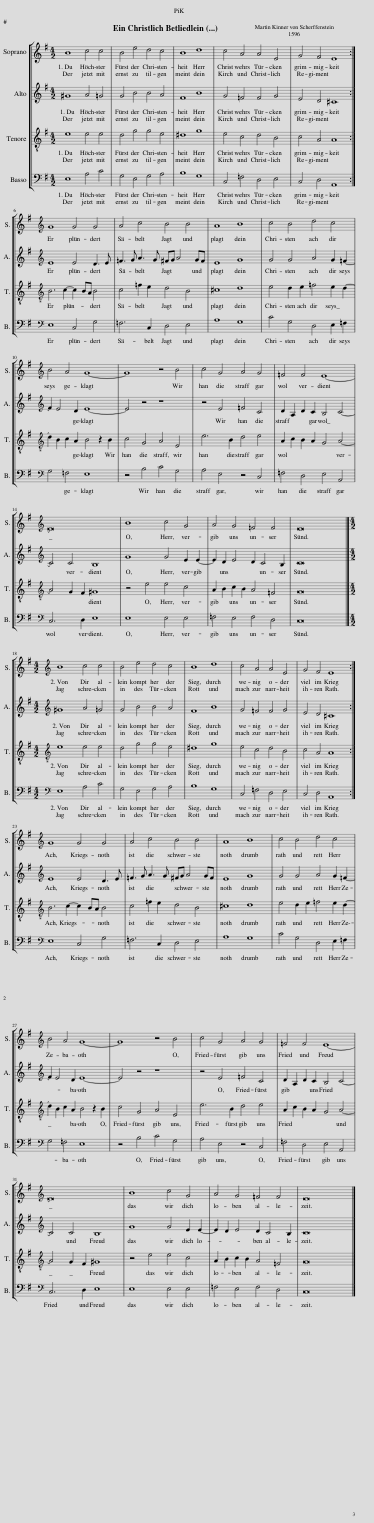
X:1
%%score [ 1 2 3 4 ]
L:1/8
M:4/2
I:linebreak $
K:G
V:1 treble
V:2 treble
V:3 treble-8
V:4 bass
V:1
 B8 c4 c4 | B4 e4 d4 c4 | B8 d8 | c4 A4 A4 E4 | G4 F4 E8 :|$ %5
[K:treble] G8 G4 G4 | A4 c4 B4 B4 | A8 B8 | c4 B4 d4 c4 |$[K:treble] B4 A4 G8- | %10
 G8 z4 B4 | c4 G4 A4 G4 | =F4 F4 E8- |$[K:treble] E16 | B8 c4 G4 | %15
 A4 G4 =F4 F4 | E16 |]$[M:4/2][K:treble] B8 c4 c4 | B4 e4 d4 c4 | B8 d8 | %20
 c4 A4 A4 E4 | G4 F4 E8 :|$[K:treble] G8 G4 G4 | A4 c4 B4 B4 | A8 B8 | %25
 c4 B4 d4 c4 |$[K:treble] B4 A4 G8- | G8 z4 B4 | c4 G4 A4 G4 | =F4 F4 E8- |$ %30
[K:treble] E16 | B8 c4 G4 | A4 G4 =F4 F4 | E16 |] %34
V:2
 ^G8 A4 =G4 | G4 B4 B4 A4 | F8 B8 | G4 =F4 F4 G4 | E4 D4 ^C8 :|$ %5
[K:treble] E8 E4 D3 E | =F3 G A3 G ^FG A4 GF | E8 G8 | G4 G4 A4 G2 =F2- |$[K:treble] F2 E4 D2 E8- | %10
 E4 z4 z8 | z4 E4 =F4 C4 | D2 A,2 D2 C2 B,4 C4- |$[K:treble] C4 C4 B,8 | G8 G4 E2 E2- | %15
 E2 D2 E4 D2 C4 B,2 | C16 |]$[M:4/2][K:treble] ^G8 A4 =G4 | G4 B4 B4 A4 | F8 B8 | %20
 G4 =F4 F4 G4 | E4 D4 ^C8 :|$[K:treble] E8 E4 D3 E | =F3 G A3 G ^FG A4 GF | E8 G8 | %25
 G4 G4 A4 G2 =F2- |$[K:treble] F2 E4 D2 E8- | E4 z4 z8 | z4 E4 =F4 C4 | D2 A,2 D2 C2 B,4 C4- |$ %30
[K:treble] C4 C4 B,8 | G8 G4 E2 E2- | E2 D2 E4 D2 C4 B,2 | C16 |] %34
V:3
 e8 e4 e4 | d4 g4 g4 e4 | ^d8 g8 | e4 c4 d4 B4 | c4 A4 A8 :|$ %5
[K:treble-8] B6 c2- c2 BA B4 | c4 =f2 e2 d4 B4 | ^c8 d8 | e4 d2 e2 =f4 e2 d2- |$[K:treble-8] d2 B2 c2 A2 B4 z2 B2 | %10
 c4 G4 A4 E4 | e6 B2 d4 e4 | A2 c2 B2 A2 G4 A4- |$[K:treble-8] A4 G2 F2 ^G8 | z4 e4 e4 c4 | %15
 A2 B2 c2 B2 A4 =F4 | G16 |]$[M:4/2][K:treble-8] e8 e4 e4 | d4 g4 g4 e4 | ^d8 g8 | %20
 e4 c4 d4 B4 | c4 A4 A8 :|$[K:treble-8] B6 c2- c2 BA B4 | c4 =f2 e2 d4 B4 | ^c8 d8 | %25
 e4 d2 e2 =f4 e2 d2- |$[K:treble-8] d2 B2 c2 A2 B4 z2 B2 | c4 G4 A4 E4 | e6 B2 d4 e4 | A2 c2 B2 A2 G4 A4- |$ %30
[K:treble-8] A4 G2 F2 ^G8 | z4 e4 e4 c4 | A2 B2 c2 B2 A4 =F4 | G16 |] %34
V:4
 E,8 A,4 C4 | G,4 E,4 G,4 A,4 | B,8 G,8 | C,4 =F,4 D,4 E,4 | C,4 D,4 A,,8 :|$ %5
[K:bass] E,8 C,4 G,4 | =F,6 C,2 D,4 E,4 | A,8 G,8 | C4 G,4 D,4 E,2 =F,2 |$[K:bass] G,4 =F,4 E,8 | %10
 z4 B,4 C4 G,4 | A,4 E,4 z4 C,4 | =F,4 D,4 E,4 A,,4 |$[K:bass] C,6 D,2 E,8 | E,8 E,4 E,4 | %15
 =F,4 E,4 F,4 D,4 | C,16 |]$[M:4/2][K:bass] E,8 A,4 C4 | G,4 E,4 G,4 A,4 | B,8 G,8 | %20
 C,4 =F,4 D,4 E,4 | C,4 D,4 A,,8 :|$[K:bass] E,8 C,4 G,4 | =F,6 C,2 D,4 E,4 | A,8 G,8 | %25
 C4 G,4 D,4 E,2 =F,2 |$[K:bass] G,4 =F,4 E,8 | z4 B,4 C4 G,4 | A,4 E,4 z4 C,4 | =F,4 D,4 E,4 A,,4 |$ %30
[K:bass] C,6 D,2 E,8 | E,8 E,4 E,4 | =F,4 E,4 F,4 D,4 | C,16 |] %34
